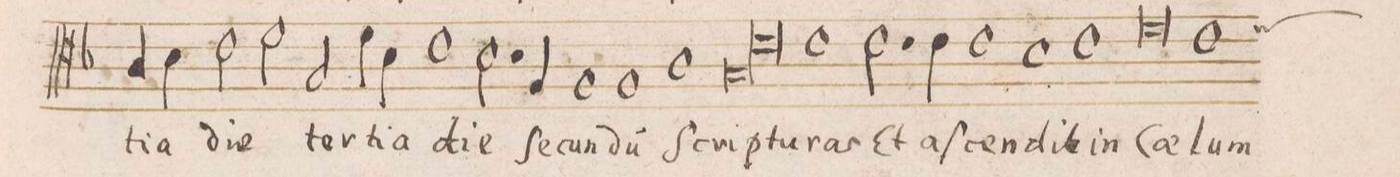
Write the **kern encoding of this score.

**kern	**text
*I"ALTVS	*
*clefC4	*
*k[b-]	*
*met(C|)	*
*M2/1	*
4A/	-ti-
4B-\	-a
=102-	=102-
2c\	di-
2d\	-e
2G/	ter-
4d\	-ti-
4B-\	-a
=103-	=103-
1c	di-
2.B-\	-e
4F/	Se-
=104-	=104-
1F	-cun-
1F	-du(m)
=105-	=105-
1A	Scrip-
*lig	*
1G	-tu-
=106-	=106-
1c	.
*Xlig	*
1c	-ras
=107-	=107-
2.c\	Et
4c\	a-
1c	-ſcen-
=108-	=108-
1B-	-dit
1c	in
=109-	=109-
0d	Cae-
=110-	=110-
*custos:d	*
1c	-lum
*-	*-
